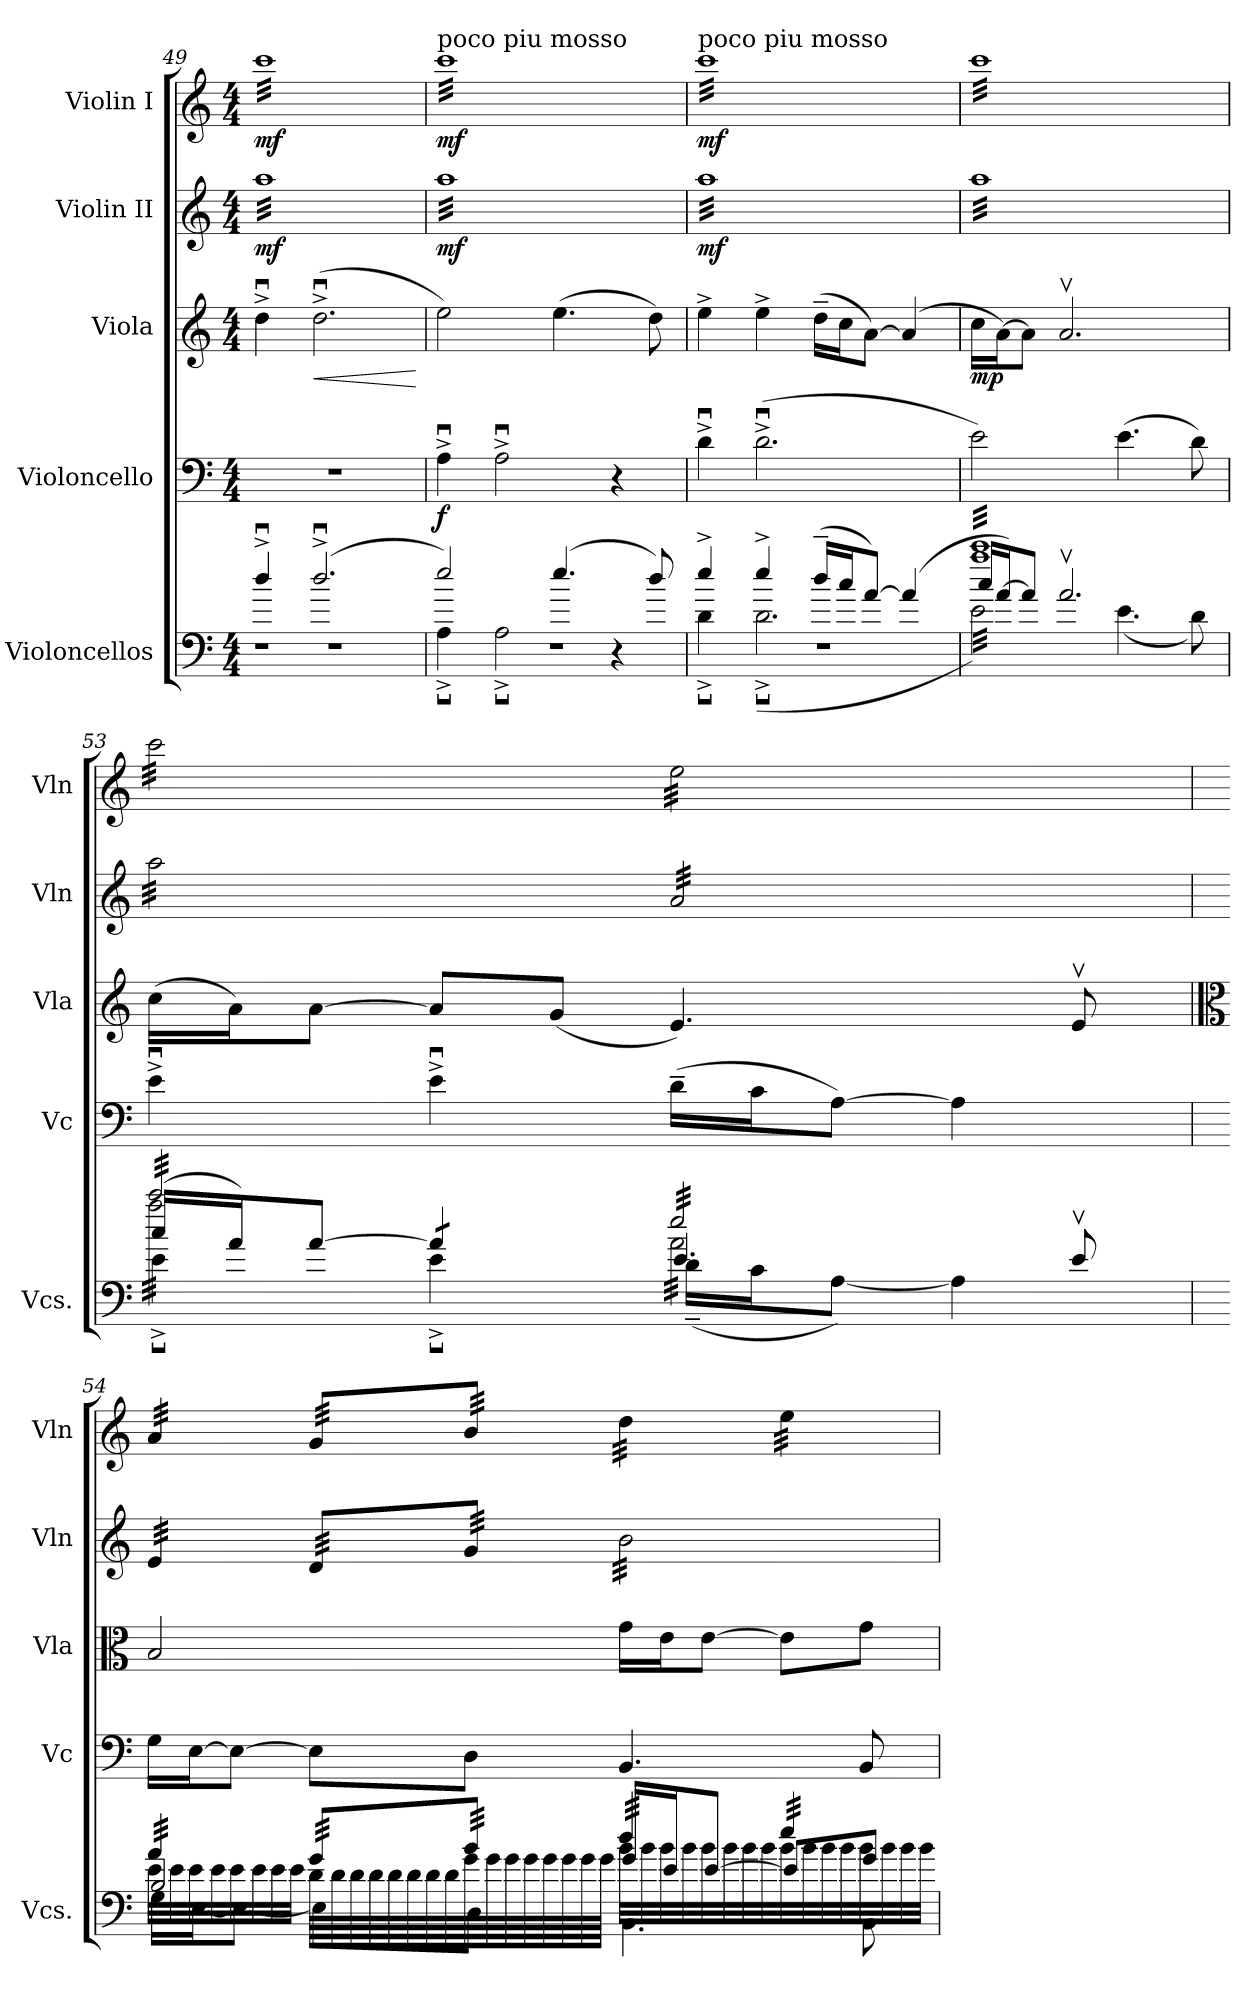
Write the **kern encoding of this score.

**kern	**kern	**dynam	**kern	**dynam	**kern	**dynam	**kern	**dynam
*part5	*part4	*part4	*part3	*part3	*part2	*part2	*part1	*part1
*staff5	*staff4	*staff4	*staff3	*staff3	*staff2	*staff2	*staff1	*staff1
*I"Violoncellos	*I"Violoncello	*	*I"Viola	*	*I"Violin II	*	*I"Violin I	*
*I'Vcs.	*I'Vc	*	*I'Vla	*	*I'Vln	*	*I'Vln	*
*clefF4	*clefF4	*	*clefG2	*	*clefG2	*	*clefG2	*
*k[]	*k[]	*	*k[]	*	*k[]	*	*k[]	*
*M4/4	*M4/4	*	*M4/4	*	*M4/4	*	*M4/4	*
=49	=49	=49	=49	=49	=49	=49	=49	=49
*^	*	*	*	*	*	*	*	*
*	*^	*	*	*	*	*	*	*	*
!	!	!	!	!	!	!	!	!	!LO:TX:a:t=poco piu mosso	!
!	!	!	!	!	!	!	!	!LO:DY:b	!	!LO:DY:b
*	*	*	*	*	*	*	*tremolo	*	*	*
*	*	*	*	*	*	*	*	*	*tremolo	*
1r	1r	4ddu^/	1r	.	4ddu^\	.	32aaLLL	mf	32cccLLL	mf
.	.	.	.	.	.	.	32aa	.	32ccc	.
.	.	.	.	.	.	.	32aa	.	32ccc	.
.	.	.	.	.	.	.	32aa	.	32ccc	.
.	.	.	.	.	.	.	32aa	.	32ccc	.
.	.	.	.	.	.	.	32aa	.	32ccc	.
.	.	.	.	.	.	.	32aa	.	32ccc	.
.	.	.	.	.	.	.	32aa	.	32ccc	.
!	!	!	!	!	!	!LO:HP:b	!	!	!	!
.	.	(2.ddu^/	.	.	(2.ddu^\	<	32aa	.	32ccc	.
.	.	.	.	.	.	.	32aa	.	32ccc	.
.	.	.	.	.	.	.	32aa	.	32ccc	.
.	.	.	.	.	.	.	32aa	.	32ccc	.
.	.	.	.	.	.	.	32aa	.	32ccc	.
.	.	.	.	.	.	.	32aa	.	32ccc	.
.	.	.	.	.	.	.	32aa	.	32ccc	.
.	.	.	.	.	.	.	32aa	.	32ccc	.
.	.	.	.	.	.	.	32aa	.	32ccc	.
.	.	.	.	.	.	.	32aa	.	32ccc	.
.	.	.	.	.	.	.	32aa	.	32ccc	.
.	.	.	.	.	.	.	32aa	.	32ccc	.
.	.	.	.	.	.	.	32aa	.	32ccc	.
.	.	.	.	.	.	.	32aa	.	32ccc	.
.	.	.	.	.	.	.	32aa	.	32ccc	.
.	.	.	.	.	.	.	32aa	.	32ccc	.
.	.	.	.	.	.	.	32aa	.	32ccc	.
.	.	.	.	.	.	.	32aa	.	32ccc	.
.	.	.	.	.	.	.	32aa	.	32ccc	.
.	.	.	.	.	.	.	32aa	.	32ccc	.
.	.	.	.	.	.	.	32aa	.	32ccc	.
.	.	.	.	.	.	.	32aa	.	32ccc	.
.	.	.	.	.	.	.	32aa	.	32ccc	.
.	.	.	.	.	.	.	32aaJJJ	.	32cccJJJ	.
*v	*v	*v	*	*	*	*	*	*	*	*
.	.	.	.	[	.	.	.	.
=50	=50	=50	=50	=50	=50	=50	=50	=50
*^	*	*	*	*	*	*	*	*
*	*^	*	*	*	*	*	*	*	*
*	*	*^	*	*	*	*	*	*	*	*
!	!	!	!	!	!	!	!	!	!	!LO:TX:a:t=poco piu mosso	!
!	!	!	!	!	!LO:DY:b	!	!	!	!LO:DY:b	!	!LO:DY:b
1r	1r	2ee/)	4Au^\	4Au^\	f	2ee\)	.	32aaLLL	mf	32cccLLL	mf
.	.	.	.	.	.	.	.	32aa	.	32ccc	.
.	.	.	.	.	.	.	.	32aa	.	32ccc	.
.	.	.	.	.	.	.	.	32aa	.	32ccc	.
.	.	.	.	.	.	.	.	32aa	.	32ccc	.
.	.	.	.	.	.	.	.	32aa	.	32ccc	.
.	.	.	.	.	.	.	.	32aa	.	32ccc	.
.	.	.	.	.	.	.	.	32aa	.	32ccc	.
.	.	.	2Au^\	2Au^\	.	.	.	32aa	.	32ccc	.
.	.	.	.	.	.	.	.	32aa	.	32ccc	.
.	.	.	.	.	.	.	.	32aa	.	32ccc	.
.	.	.	.	.	.	.	.	32aa	.	32ccc	.
.	.	.	.	.	.	.	.	32aa	.	32ccc	.
.	.	.	.	.	.	.	.	32aa	.	32ccc	.
.	.	.	.	.	.	.	.	32aa	.	32ccc	.
.	.	.	.	.	.	.	.	32aa	.	32ccc	.
.	.	(4.ee/	.	.	.	(4.ee\	.	32aa	.	32ccc	.
.	.	.	.	.	.	.	.	32aa	.	32ccc	.
.	.	.	.	.	.	.	.	32aa	.	32ccc	.
.	.	.	.	.	.	.	.	32aa	.	32ccc	.
.	.	.	.	.	.	.	.	32aa	.	32ccc	.
.	.	.	.	.	.	.	.	32aa	.	32ccc	.
.	.	.	.	.	.	.	.	32aa	.	32ccc	.
.	.	.	.	.	.	.	.	32aa	.	32ccc	.
.	.	.	4r	4r	.	.	.	32aa	.	32ccc	.
.	.	.	.	.	.	.	.	32aa	.	32ccc	.
.	.	.	.	.	.	.	.	32aa	.	32ccc	.
.	.	.	.	.	.	.	.	32aa	.	32ccc	.
.	.	8dd/)	.	.	.	8dd\)	.	32aa	.	32ccc	.
.	.	.	.	.	.	.	.	32aa	.	32ccc	.
.	.	.	.	.	.	.	.	32aa	.	32ccc	.
.	.	.	.	.	.	.	.	32aaJJJ	.	32cccJJJ	.
=51	=51	=51	=51	=51	=51	=51	=51	=51	=51	=51	=51
!	!	!	!	!	!	!	!	!	!	!LO:TX:a:t=poco piu mosso	!
!	!	!	!	!	!	!	!	!	!LO:DY:b	!	!LO:DY:b
1r	1r	4ee^/	4du^\	4du^\	.	4ee^\	.	32aaLLL	mf	32cccLLL	mf
.	.	.	.	.	.	.	.	32aa	.	32ccc	.
.	.	.	.	.	.	.	.	32aa	.	32ccc	.
.	.	.	.	.	.	.	.	32aa	.	32ccc	.
.	.	.	.	.	.	.	.	32aa	.	32ccc	.
.	.	.	.	.	.	.	.	32aa	.	32ccc	.
.	.	.	.	.	.	.	.	32aa	.	32ccc	.
.	.	.	.	.	.	.	.	32aa	.	32ccc	.
.	.	4ee^/	(2.du^\	(2.du^\	.	4ee^\	.	32aa	.	32ccc	.
.	.	.	.	.	.	.	.	32aa	.	32ccc	.
.	.	.	.	.	.	.	.	32aa	.	32ccc	.
.	.	.	.	.	.	.	.	32aa	.	32ccc	.
.	.	.	.	.	.	.	.	32aa	.	32ccc	.
.	.	.	.	.	.	.	.	32aa	.	32ccc	.
.	.	.	.	.	.	.	.	32aa	.	32ccc	.
.	.	.	.	.	.	.	.	32aa	.	32ccc	.
.	.	(16dd~/LL	.	.	.	(16dd~\LL	.	32aa	.	32ccc	.
.	.	.	.	.	.	.	.	32aa	.	32ccc	.
.	.	16cc/J	.	.	.	16cc\J	.	32aa	.	32ccc	.
.	.	.	.	.	.	.	.	32aa	.	32ccc	.
.	.	[8a/J)	.	.	.	[8a\J)	.	32aa	.	32ccc	.
.	.	.	.	.	.	.	.	32aa	.	32ccc	.
.	.	.	.	.	.	.	.	32aa	.	32ccc	.
.	.	.	.	.	.	.	.	32aa	.	32ccc	.
.	.	(4a/]	.	.	.	(4a/]	.	32aa	.	32ccc	.
.	.	.	.	.	.	.	.	32aa	.	32ccc	.
.	.	.	.	.	.	.	.	32aa	.	32ccc	.
.	.	.	.	.	.	.	.	32aa	.	32ccc	.
.	.	.	.	.	.	.	.	32aa	.	32ccc	.
.	.	.	.	.	.	.	.	32aa	.	32ccc	.
.	.	.	.	.	.	.	.	32aa	.	32ccc	.
.	.	.	.	.	.	.	.	32aaJJJ	.	32cccJJJ	.
!!LO:LB:g=z
=52	=52	=52	=52	=52	=52	=52	=52	=52	=52	=52	=52
!	!	!	!	!	!	!	!LO:DY:b	!	!	!	!
*tremolo	*	*	*	*	*	*	*	*	*	*	*
32cccLLL	32aaLLL	16cc/LL	2e\)	2e\)	.	16cc\LL	mp	32aaLLL	.	32cccLLL	.
32ccc	32aa	.	.	.	.	.	.	32aa	.	32ccc	.
32ccc	32aa	[16a/J)	.	.	.	[16a\J)	.	32aa	.	32ccc	.
32ccc	32aa	.	.	.	.	.	.	32aa	.	32ccc	.
32ccc	32aa	8a/J]	.	.	.	8a\J]	.	32aa	.	32ccc	.
32ccc	32aa	.	.	.	.	.	.	32aa	.	32ccc	.
32ccc	32aa	.	.	.	.	.	.	32aa	.	32ccc	.
32ccc	32aa	.	.	.	.	.	.	32aa	.	32ccc	.
32ccc	32aa	2.av/	.	.	.	2.av/	.	32aa	.	32ccc	.
32ccc	32aa	.	.	.	.	.	.	32aa	.	32ccc	.
32ccc	32aa	.	.	.	.	.	.	32aa	.	32ccc	.
32ccc	32aa	.	.	.	.	.	.	32aa	.	32ccc	.
32ccc	32aa	.	.	.	.	.	.	32aa	.	32ccc	.
32ccc	32aa	.	.	.	.	.	.	32aa	.	32ccc	.
32ccc	32aa	.	.	.	.	.	.	32aa	.	32ccc	.
32ccc	32aa	.	.	.	.	.	.	32aa	.	32ccc	.
32ccc	32aa	.	(4.e\	(4.e\	.	.	.	32aa	.	32ccc	.
32ccc	32aa	.	.	.	.	.	.	32aa	.	32ccc	.
32ccc	32aa	.	.	.	.	.	.	32aa	.	32ccc	.
32ccc	32aa	.	.	.	.	.	.	32aa	.	32ccc	.
32ccc	32aa	.	.	.	.	.	.	32aa	.	32ccc	.
32ccc	32aa	.	.	.	.	.	.	32aa	.	32ccc	.
32ccc	32aa	.	.	.	.	.	.	32aa	.	32ccc	.
32ccc	32aa	.	.	.	.	.	.	32aa	.	32ccc	.
32ccc	32aa	.	.	.	.	.	.	32aa	.	32ccc	.
32ccc	32aa	.	.	.	.	.	.	32aa	.	32ccc	.
32ccc	32aa	.	.	.	.	.	.	32aa	.	32ccc	.
32ccc	32aa	.	.	.	.	.	.	32aa	.	32ccc	.
32ccc	32aa	.	8d\)	8d\)	.	.	.	32aa	.	32ccc	.
32ccc	32aa	.	.	.	.	.	.	32aa	.	32ccc	.
32ccc	32aa	.	.	.	.	.	.	32aa	.	32ccc	.
32cccJJJ	32aaJJJ	.	.	.	.	.	.	32aaJJJ	.	32cccJJJ	.
=53	=53	=53	=53	=53	=53	=53	=53	=53	=53	=53	=53
32ccc/LLL	32aa\LLL	(16cc/LL	4eu^\	4eu^\	.	(16cc\LL	.	32aa\LLL	.	32ccc\LLL	.
32ccc/	32aa\	.	.	.	.	.	.	32aa\	.	32ccc\	.
32ccc/	32aa\	16a/J)	.	.	.	16a\J)	.	32aa\	.	32ccc\	.
32ccc/	32aa\	.	.	.	.	.	.	32aa\	.	32ccc\	.
32ccc/	32aa\	[8a/J	.	.	.	[8a\J	.	32aa\	.	32ccc\	.
32ccc/	32aa\	.	.	.	.	.	.	32aa\	.	32ccc\	.
32ccc/	32aa\	.	.	.	.	.	.	32aa\	.	32ccc\	.
32ccc/	32aa\	.	.	.	.	.	.	32aa\	.	32ccc\	.
32ccc/	32aa\	8a/L]	4eu^\	4eu^\	.	8a/L]	.	32aa\	.	32ccc\	.
32ccc/	32aa\	.	.	.	.	.	.	32aa\	.	32ccc\	.
32ccc/	32aa\	.	.	.	.	.	.	32aa\	.	32ccc\	.
32ccc/	32aa\	.	.	.	.	.	.	32aa\	.	32ccc\	.
32ccc/	32aa\	(8g/J	.	.	.	(8g/J	.	32aa\	.	32ccc\	.
32ccc/	32aa\	.	.	.	.	.	.	32aa\	.	32ccc\	.
32ccc/	32aa\	.	.	.	.	.	.	32aa\	.	32ccc\	.
32ccc/JJJ	32aa\JJJ	.	.	.	.	.	.	32aa\JJJ	.	32ccc\JJJ	.
32ee/LLL	32a\LLL	4.e/)	(16d~\LL	(16d~\LL	.	4.e/)	.	32a/LLL	.	32ee\LLL	.
32ee/	32a\	.	.	.	.	.	.	32a/	.	32ee\	.
32ee/	32a\	.	16c\J	16c\J	.	.	.	32a/	.	32ee\	.
32ee/	32a\	.	.	.	.	.	.	32a/	.	32ee\	.
32ee/	32a\	.	[8A\J)	[8A\J)	.	.	.	32a/	.	32ee\	.
32ee/	32a\	.	.	.	.	.	.	32a/	.	32ee\	.
32ee/	32a\	.	.	.	.	.	.	32a/	.	32ee\	.
32ee/	32a\	.	.	.	.	.	.	32a/	.	32ee\	.
32ee/	32a\	.	4A\]	4A\]	.	.	.	32a/	.	32ee\	.
32ee/	32a\	.	.	.	.	.	.	32a/	.	32ee\	.
32ee/	32a\	.	.	.	.	.	.	32a/	.	32ee\	.
32ee/	32a\	.	.	.	.	.	.	32a/	.	32ee\	.
32ee/	32a\	8ev/	.	.	.	8ev/	.	32a/	.	32ee\	.
32ee/	32a\	.	.	.	.	.	.	32a/	.	32ee\	.
32ee/	32a\	.	.	.	.	.	.	32a/	.	32ee\	.
32ee/JJJ	32a\JJJ	.	.	.	.	.	.	32a/JJJ	.	32ee\JJJ	.
=54	=54	=54	=54	=54	=54	=54	=54	=54	=54	=54	=54
*	*	*	*	*	*	*clefC3	*	*	*	*	*
32a/LLL	32e\LLL	2B/	16G\LL	16G\LL	.	2B/	.	32e/LLL	.	32a/LLL	.
32a/	32e\	.	.	.	.	.	.	32e/	.	32a/	.
32a/	32e\	.	[16E\J	[16E\J	.	.	.	32e/	.	32a/	.
32a/	32e\	.	.	.	.	.	.	32e/	.	32a/	.
32a/	32e\	.	8E\J_	8E\J_	.	.	.	32e/	.	32a/	.
32a/	32e\	.	.	.	.	.	.	32e/	.	32a/	.
32a/	32e\	.	.	.	.	.	.	32e/	.	32a/	.
32a/JJJ	32e\JJJ	.	.	.	.	.	.	32e/JJJ	.	32a/JJJ	.
64g/LLLL	64d\LLLL	.	8E\L]	8E\L]	.	.	.	64d/LLLL	.	64g/LLLL	.
64g/	64d\	.	.	.	.	.	.	64d/	.	64g/	.
64g/	64d\	.	.	.	.	.	.	64d/	.	64g/	.
64g/	64d\	.	.	.	.	.	.	64d/	.	64g/	.
64g/	64d\	.	.	.	.	.	.	64d/	.	64g/	.
64g/	64d\	.	.	.	.	.	.	64d/	.	64g/	.
64g/	64d\	.	.	.	.	.	.	64d/	.	64g/	.
64g/	64d\	.	.	.	.	.	.	64d/	.	64g/	.
64b/	64g\	.	8D\J	8D\J	.	.	.	64g/	.	64b/	.
64b/	64g\	.	.	.	.	.	.	64g/	.	64b/	.
64b/	64g\	.	.	.	.	.	.	64g/	.	64b/	.
64b/	64g\	.	.	.	.	.	.	64g/	.	64b/	.
64b/	64g\	.	.	.	.	.	.	64g/	.	64b/	.
64b/	64g\	.	.	.	.	.	.	64g/	.	64b/	.
64b/	64g\	.	.	.	.	.	.	64g/	.	64b/	.
64b/JJJJ	64g\JJJJ	.	.	.	.	.	.	64g/JJJJ	.	64b/JJJJ	.
32dd/LLL	32b\LLL	16g/LL	4.BB\	4.BB/	.	16g\LL	.	32b\LLL	.	32dd\LLL	.
32dd/	32b\	.	.	.	.	.	.	32b\	.	32dd\	.
32dd/	32b\	16e/J	.	.	.	16e\J	.	32b\	.	32dd\	.
32dd/	32b\	.	.	.	.	.	.	32b\	.	32dd\	.
32dd/	32b\	[8e/J	.	.	.	[8e\J	.	32b\	.	32dd\	.
32dd/	32b\	.	.	.	.	.	.	32b\	.	32dd\	.
32dd/	32b\	.	.	.	.	.	.	32b\	.	32dd\	.
32dd/JJJ	32b\	.	.	.	.	.	.	32b\	.	32dd\JJJ	.
32ee/LLL	32b\	8e/L]	.	.	.	8e\L]	.	32b\	.	32ee\LLL	.
32ee/	32b\	.	.	.	.	.	.	32b\	.	32ee\	.
32ee/	32b\	.	.	.	.	.	.	32b\	.	32ee\	.
32ee/	32b\	.	.	.	.	.	.	32b\	.	32ee\	.
32ee/	32b\	8g/J	8BB\	8BB/	.	8g\J	.	32b\	.	32ee\	.
32ee/	32b\	.	.	.	.	.	.	32b\	.	32ee\	.
32ee/	32b\	.	.	.	.	.	.	32b\	.	32ee\	.
32ee/JJJ	32b\JJJ	.	.	.	.	.	.	32b\JJJ	.	32ee\JJJ	.
*	*	*	*	*	*	*	*	*	*	*Xtremolo	*
*	*	*	*	*	*	*	*	*Xtremolo	*	*	*
*Xtremolo	*	*	*	*	*	*	*	*	*	*	*
*v	*v	*v	*v	*	*	*	*	*	*	*	*
=	=	=	=	=	=	=	=	=
*-	*-	*-	*-	*-	*-	*-	*-	*-
